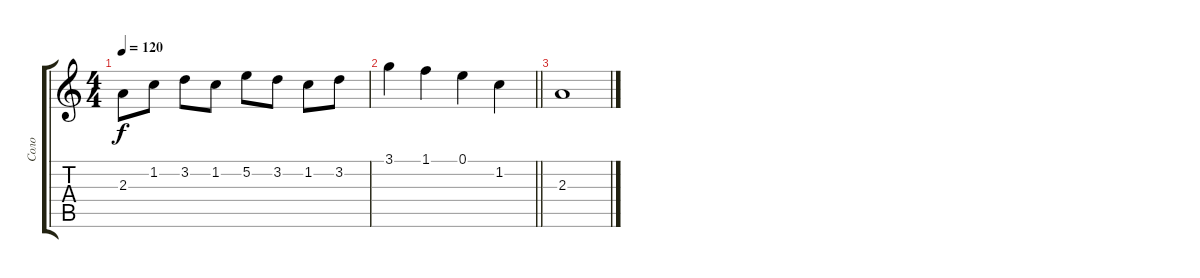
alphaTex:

\track ("Соло" "Соло") {instrument overdrivenguitar}
\staff {score tabs}
\tuning (E4 B3 G3 D3 A2 E2) {hide}
\ts (4 4)
\tempo 120
\clef g2
\ks c
2.3.8{dy f} 1.2.8 3.2.8 1.2.8 5.2.8 3.2.8 1.2.8 3.2.8 |
\barLineRight lightlight
3.1.4 1.1.4 0.1.4 1.2.4 |
2.3.1
